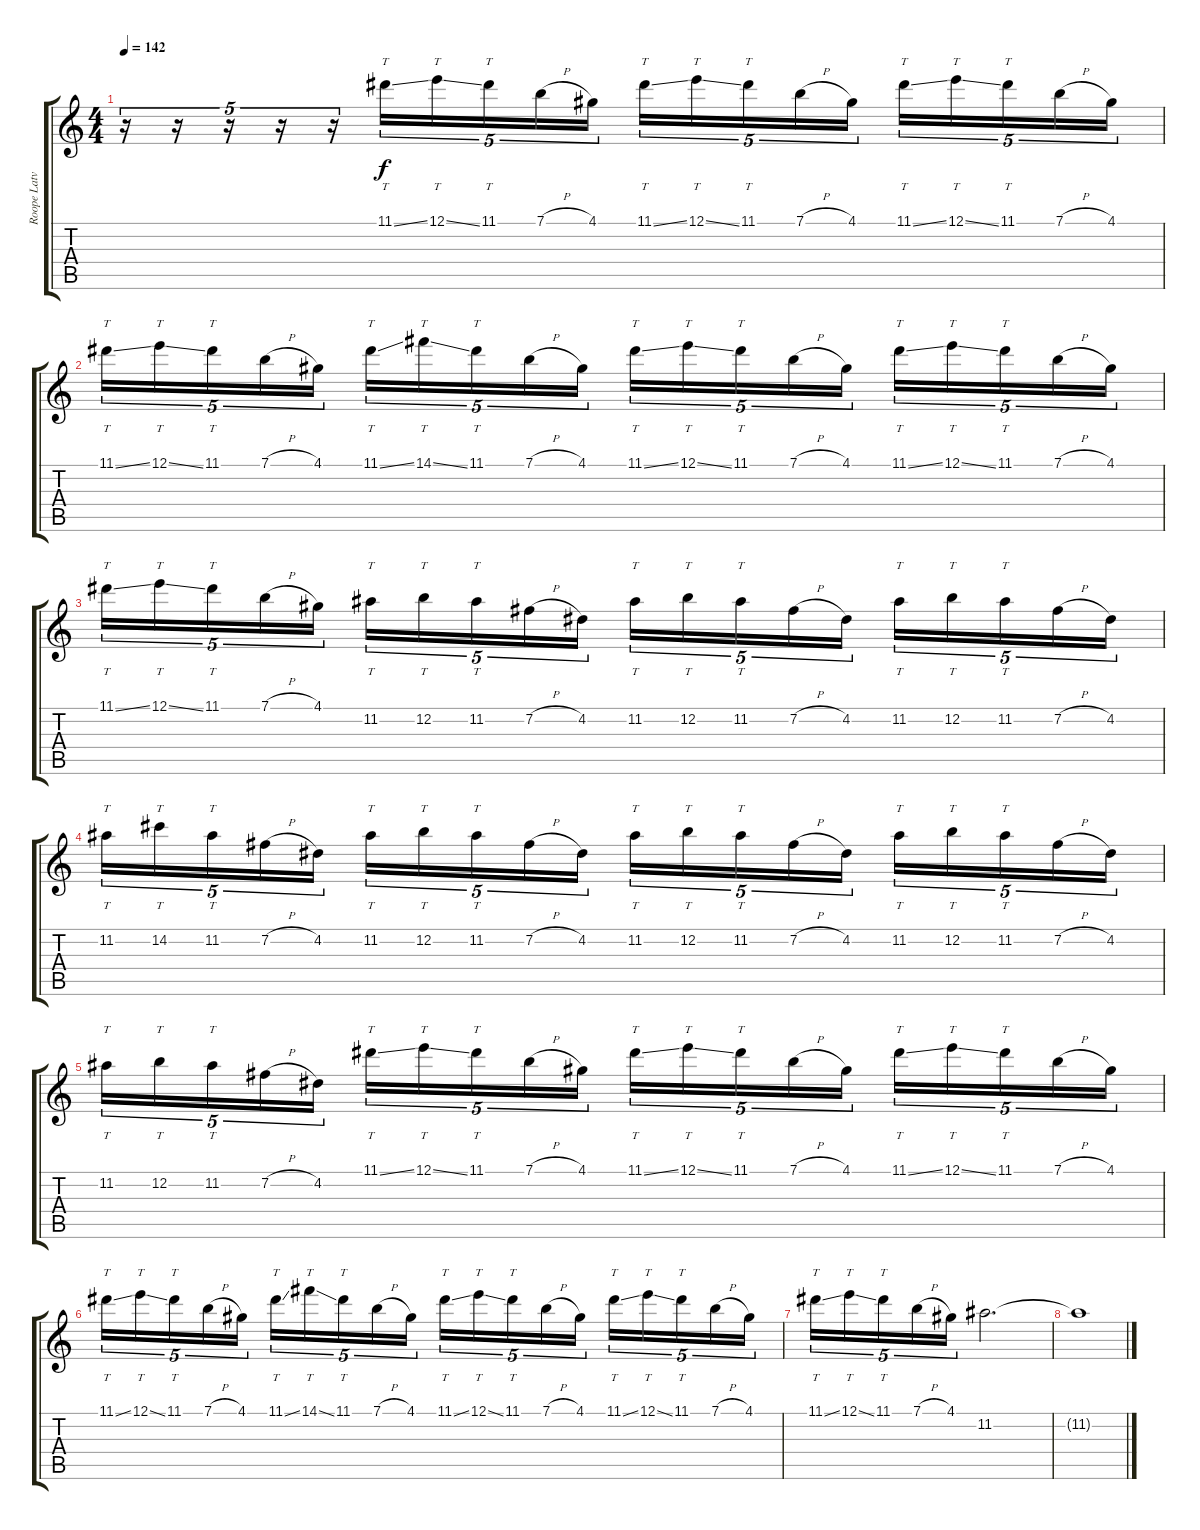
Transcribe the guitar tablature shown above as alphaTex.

\track ("Roope Latvala (guitar I)" "Roope Latv") {instrument distortionguitar}
\staff {score tabs}
\tuning (E4 B3 G3 D3 A2 E2) {hide}
\ts (4 4)
\tempo 142
\clef g2
\ks c
r.16{tu (5 4) dy f} r.16{tu (5 4)} r.16{tu (5 4)} r.16{tu (5 4)} r.16{tu (5 4)} 11.1{ss}.16{tt tu (5 4)} 12.1{ss}.16{tt tu (5 4)} 11.1.16{tt tu (5 4)} 7.1{h}.16{tu (5 4)} 4.1.16{tu (5 4)} 11.1{ss}.16{tt tu (5 4)} 12.1{ss}.16{tt tu (5 4)} 11.1.16{tt tu (5 4)} 7.1{h}.16{tu (5 4)} 4.1.16{tu (5 4)} 11.1{ss}.16{tt tu (5 4)} 12.1{ss}.16{tt tu (5 4)} 11.1.16{tt tu (5 4)} 7.1{h}.16{tu (5 4)} 4.1.16{tu (5 4)} |
11.1{ss}.16{tt tu (5 4)} 12.1{ss}.16{tt tu (5 4)} 11.1.16{tt tu (5 4)} 7.1{h}.16{tu (5 4)} 4.1.16{tu (5 4)} 11.1{ss}.16{tt tu (5 4)} 14.1{ss}.16{tt tu (5 4)} 11.1.16{tt tu (5 4)} 7.1{h}.16{tu (5 4)} 4.1.16{tu (5 4)} 11.1{ss}.16{tt tu (5 4)} 12.1{ss}.16{tt tu (5 4)} 11.1.16{tt tu (5 4)} 7.1{h}.16{tu (5 4)} 4.1.16{tu (5 4)} 11.1{ss}.16{tt tu (5 4)} 12.1{ss}.16{tt tu (5 4)} 11.1.16{tt tu (5 4)} 7.1{h}.16{tu (5 4)} 4.1.16{tu (5 4)} |
11.1{ss}.16{tt tu (5 4)} 12.1{ss}.16{tt tu (5 4)} 11.1.16{tt tu (5 4)} 7.1{h}.16{tu (5 4)} 4.1.16{tu (5 4)} 11.2.16{tt tu (5 4)} 12.2.16{tt tu (5 4)} 11.2.16{tt tu (5 4)} 7.2{h}.16{tu (5 4)} 4.2.16{tu (5 4)} 11.2.16{tt tu (5 4)} 12.2.16{tt tu (5 4)} 11.2.16{tt tu (5 4)} 7.2{h}.16{tu (5 4)} 4.2.16{tu (5 4)} 11.2.16{tt tu (5 4)} 12.2.16{tt tu (5 4)} 11.2.16{tt tu (5 4)} 7.2{h}.16{tu (5 4)} 4.2.16{tu (5 4)} |
11.2.16{tt tu (5 4)} 14.2.16{tt tu (5 4)} 11.2.16{tt tu (5 4)} 7.2{h}.16{tu (5 4)} 4.2.16{tu (5 4)} 11.2.16{tt tu (5 4)} 12.2.16{tt tu (5 4)} 11.2.16{tt tu (5 4)} 7.2{h}.16{tu (5 4)} 4.2.16{tu (5 4)} 11.2.16{tt tu (5 4)} 12.2.16{tt tu (5 4)} 11.2.16{tt tu (5 4)} 7.2{h}.16{tu (5 4)} 4.2.16{tu (5 4)} 11.2.16{tt tu (5 4)} 12.2.16{tt tu (5 4)} 11.2.16{tt tu (5 4)} 7.2{h}.16{tu (5 4)} 4.2.16{tu (5 4)} |
11.2.16{tt tu (5 4)} 12.2.16{tt tu (5 4)} 11.2.16{tt tu (5 4)} 7.2{h}.16{tu (5 4)} 4.2.16{tu (5 4)} 11.1{ss}.16{tt tu (5 4)} 12.1{ss}.16{tt tu (5 4)} 11.1.16{tt tu (5 4)} 7.1{h}.16{tu (5 4)} 4.1.16{tu (5 4)} 11.1{ss}.16{tt tu (5 4)} 12.1{ss}.16{tt tu (5 4)} 11.1.16{tt tu (5 4)} 7.1{h}.16{tu (5 4)} 4.1.16{tu (5 4)} 11.1{ss}.16{tt tu (5 4)} 12.1{ss}.16{tt tu (5 4)} 11.1.16{tt tu (5 4)} 7.1{h}.16{tu (5 4)} 4.1.16{tu (5 4)} |
11.1{ss}.16{tt tu (5 4)} 12.1{ss}.16{tt tu (5 4)} 11.1.16{tt tu (5 4)} 7.1{h}.16{tu (5 4)} 4.1.16{tu (5 4)} 11.1{ss}.16{tt tu (5 4)} 14.1{ss}.16{tt tu (5 4)} 11.1.16{tt tu (5 4)} 7.1{h}.16{tu (5 4)} 4.1.16{tu (5 4)} 11.1{ss}.16{tt tu (5 4)} 12.1{ss}.16{tt tu (5 4)} 11.1.16{tt tu (5 4)} 7.1{h}.16{tu (5 4)} 4.1.16{tu (5 4)} 11.1{ss}.16{tt tu (5 4)} 12.1{ss}.16{tt tu (5 4)} 11.1.16{tt tu (5 4)} 7.1{h}.16{tu (5 4)} 4.1.16{tu (5 4)} |
11.1{ss}.16{tt tu (5 4)} 12.1{ss}.16{tt tu (5 4)} 11.1.16{tt tu (5 4)} 7.1{h}.16{tu (5 4)} 4.1.16{tu (5 4)} 11.2.2{d} |
11.2{t}.1
